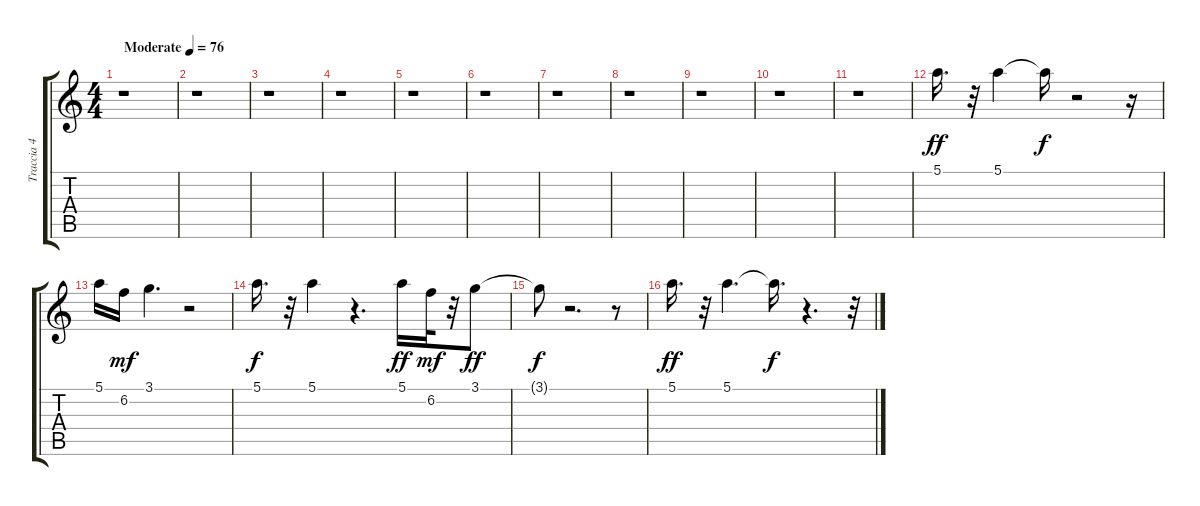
\track ("Traccia 4" "Traccia 4") {instrument acousticguitarsteel}
\staff {score tabs}
\tuning (E4 B3 G3 D3 A2 E2) {hide}
\ts (4 4)
\tempo (76 "Moderate")
\clef g2
\ks c
r.1{dy ff instrument acousticguitarsteel} |
r.1 |
r.1 |
r.1 |
r.1 |
r.1 |
r.1 |
r.1 |
r.1 |
r.1 |
r.1 |
5.1.16{d} r.32 5.1.4 5.1{t}.16{dy f} r.2 r.16 |
5.1.16 6.2.16{dy mf} 3.1.4{d} r.2 |
5.1.16{d dy f} r.32 5.1.4 r.4{d} 5.1.16{dy ff} 6.2.32{dy mf} r.32 3.1.8{dy ff} |
3.1{t}.8{dy f} r.2{d} r.8 |
5.1.16{d dy ff} r.32 5.1.4{d} 5.1{t}.16{d dy f} r.4{d} r.32
